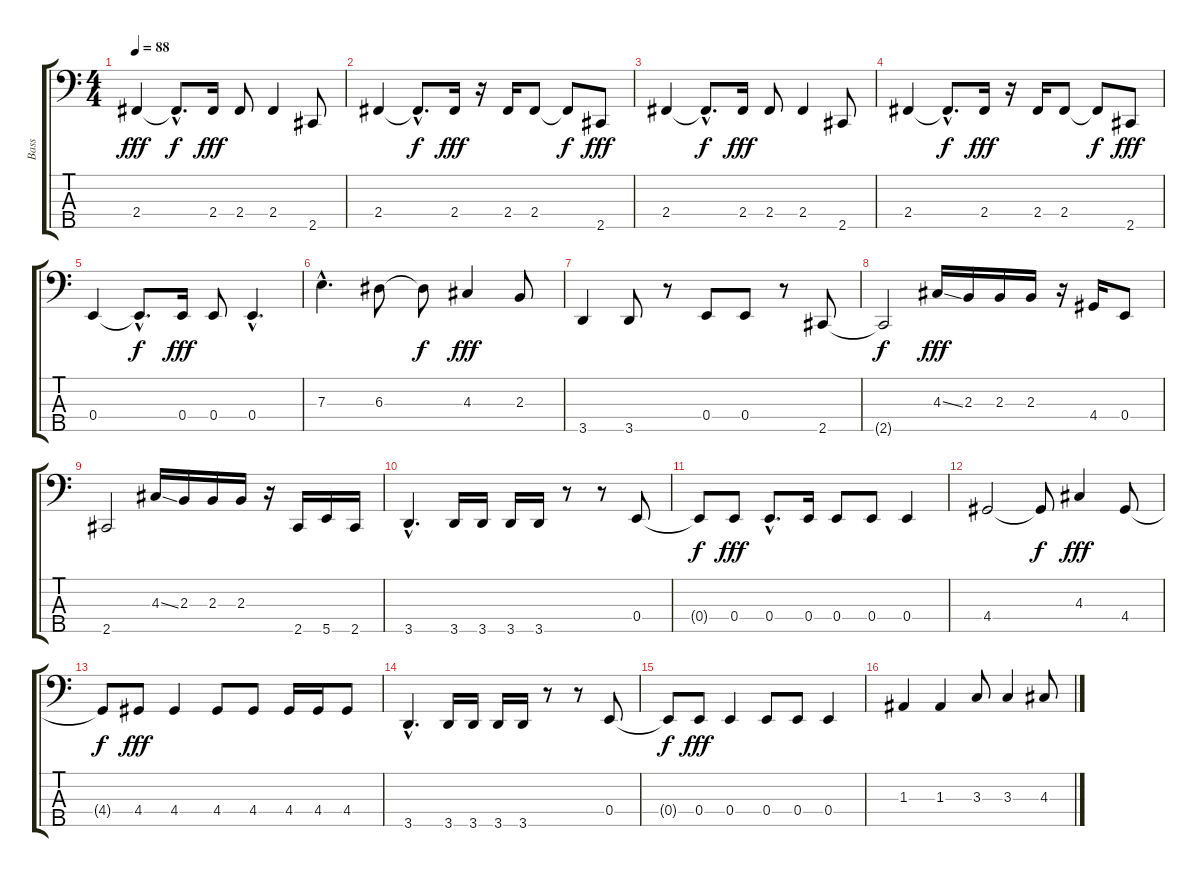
\track ("Bass" "Bass") {instrument electricbassfinger}
\staff {score tabs}
\tuning (G2 D2 A1 E1 B0) {hide}
\ts (4 4)
\tempo 88
\clef f4
\ks c
2.4.4{dy fff} 2.4{hac t}.8{d dy f} 2.4.16{dy fff} 2.4.8 2.4.4 2.5.8 |
2.4.4 2.4{hac t}.8{d dy f} 2.4.16{dy fff} r.16 2.4.16 2.4.8 2.4{t}.8{dy f} 2.5.8{dy fff} |
2.4.4 2.4{hac t}.8{d dy f} 2.4.16{dy fff} 2.4.8 2.4.4 2.5.8 |
2.4.4 2.4{hac t}.8{d dy f} 2.4.16{dy fff} r.16 2.4.16 2.4.8 2.4{t}.8{dy f} 2.5.8{dy fff} |
0.4.4 0.4{hac t}.8{d dy f} 0.4.16{dy fff} 0.4.8 0.4{hac}.4{d} |
7.3{hac}.4{d} 6.3.8 6.3{t}.8{dy f} 4.3.4{dy fff} 2.3.8 |
3.5.4 3.5.8 r.8 0.4.8 0.4.8 r.8 2.5.8 |
2.5{t}.2{dy f} 4.3{ss}.16{dy fff} 2.3.16 2.3.16 2.3.16 r.16 4.4.16 0.4.8 |
2.5.2 4.3{ss}.16 2.3.16 2.3.16 2.3.16 r.16 2.5.16 5.5.16 2.5.16 |
3.5{hac}.4{d} 3.5.16 3.5.16 3.5.16 3.5.16 r.8 r.8 0.4.8 |
0.4{t}.8{dy f} 0.4.8{dy fff} 0.4{hac}.8{d} 0.4.16 0.4.8 0.4.8 0.4.4 |
4.4.2 4.4{t}.8{dy f} 4.3.4{dy fff} 4.4.8 |
4.4{t}.8{dy f} 4.4.8{dy fff} 4.4.4 4.4.8 4.4.8 4.4.16 4.4.16 4.4.8 |
3.5{hac}.4{d} 3.5.16 3.5.16 3.5.16 3.5.16 r.8 r.8 0.4.8 |
0.4{t}.8{dy f} 0.4.8{dy fff} 0.4.4 0.4.8 0.4.8 0.4.4 |
1.3.4 1.3.4 3.3.8 3.3.4 4.3.8
